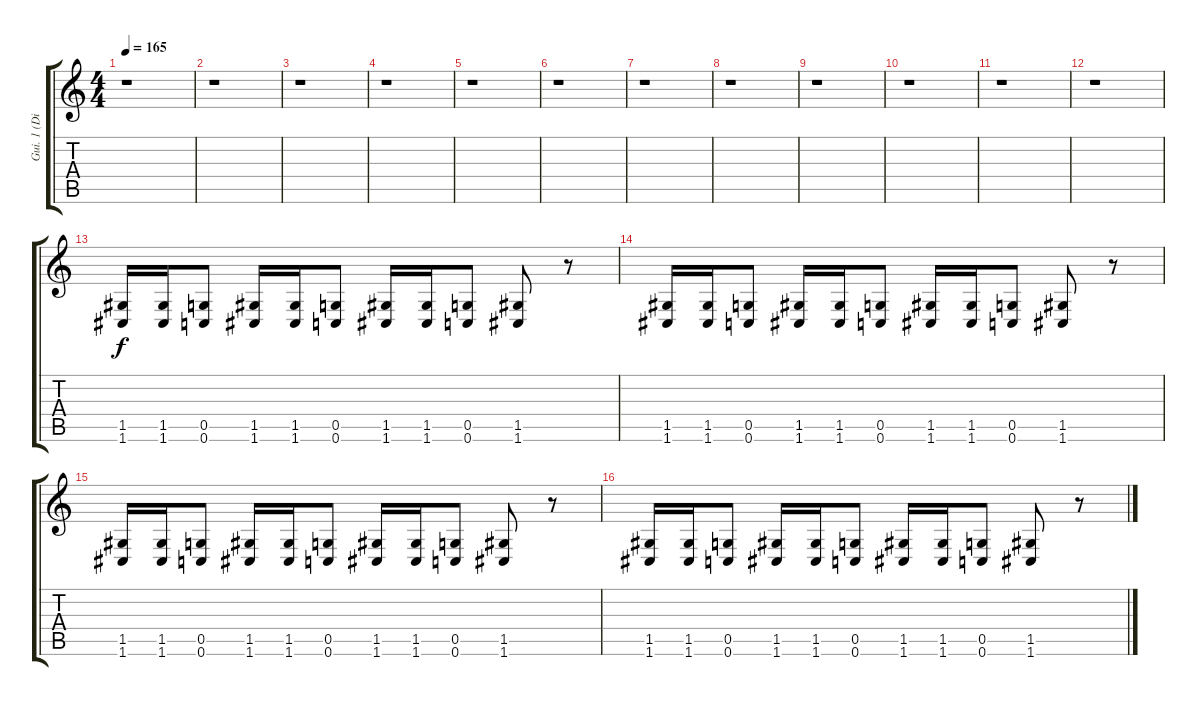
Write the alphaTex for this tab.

\track ("Gui. 1 (Dis.)" "Gui. 1 (Di") {instrument distortionguitar}
\staff {score tabs}
\tuning (D4 A3 F3 C3 G2 C2) {hide}
\ts (4 4)
\tempo 165
\clef g2
\ks c
r.1{dy f} |
r.1 |
r.1 |
r.1 |
r.1 |
r.1 |
r.1 |
r.1 |
r.1 |
r.1 |
r.1 |
r.1 |
(1.5 1.6).16 (1.5 1.6).16 (0.5 0.6).8 (1.5 1.6).16 (1.5 1.6).16 (0.5 0.6).8 (1.5 1.6).16 (1.5 1.6).16 (0.5 0.6).8 (1.5 1.6).8 r.8 |
(1.5 1.6).16 (1.5 1.6).16 (0.5 0.6).8 (1.5 1.6).16 (1.5 1.6).16 (0.5 0.6).8 (1.5 1.6).16 (1.5 1.6).16 (0.5 0.6).8 (1.5 1.6).8 r.8 |
(1.5 1.6).16 (1.5 1.6).16 (0.5 0.6).8 (1.5 1.6).16 (1.5 1.6).16 (0.5 0.6).8 (1.5 1.6).16 (1.5 1.6).16 (0.5 0.6).8 (1.5 1.6).8 r.8 |
(1.5 1.6).16 (1.5 1.6).16 (0.5 0.6).8 (1.5 1.6).16 (1.5 1.6).16 (0.5 0.6).8 (1.5 1.6).16 (1.5 1.6).16 (0.5 0.6).8 (1.5 1.6).8 r.8
